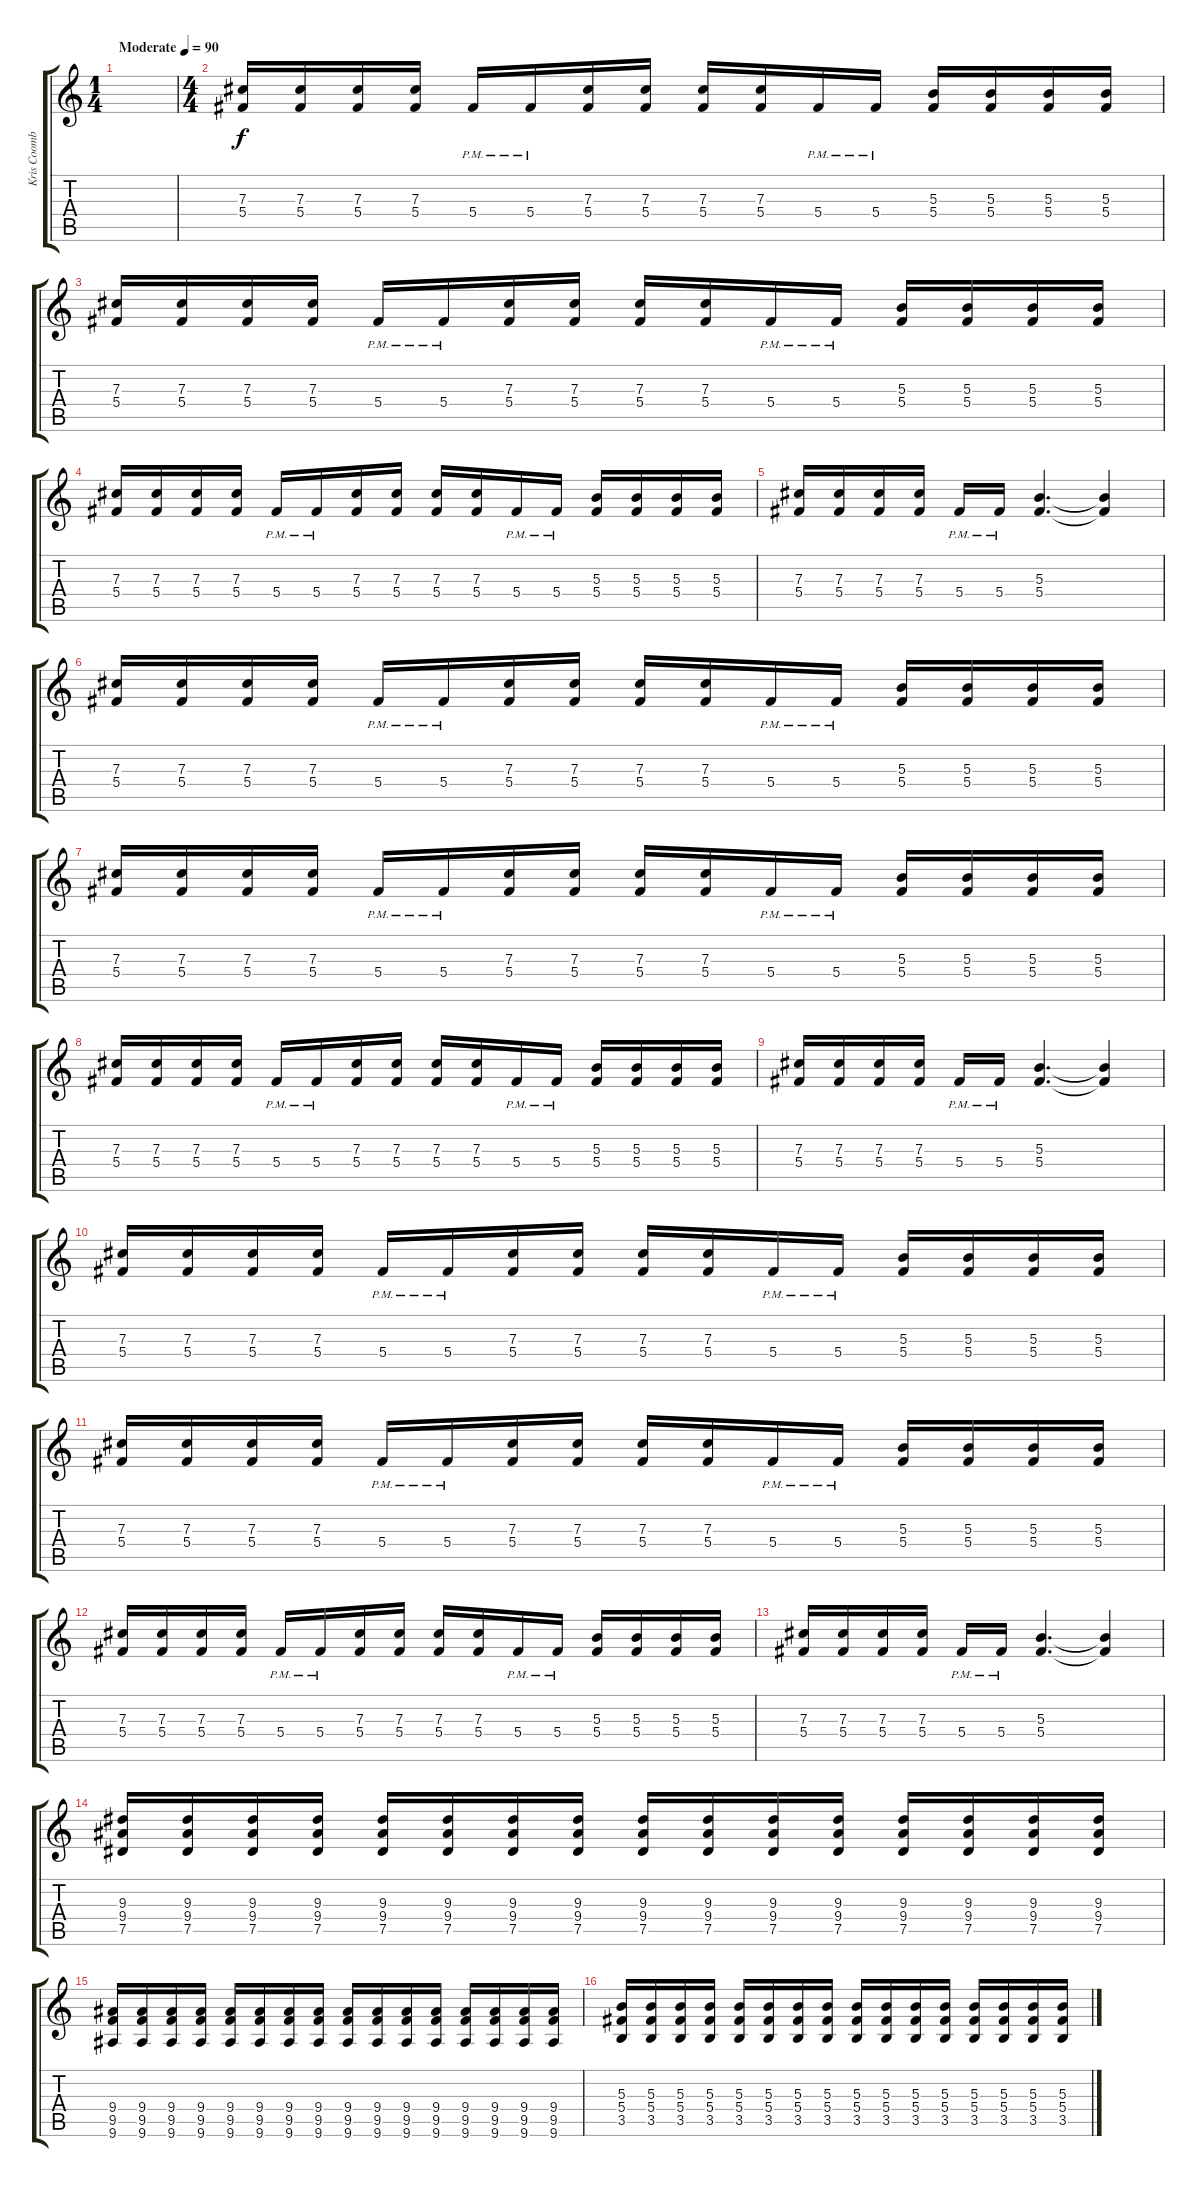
\track ("Kris Coombs" "Kris Coomb") {instrument distortionguitar}
\staff {score tabs}
\tuning (Eb4 Bb3 Gb3 Db3 Ab2 Db2) {hide}
\ts (1 4)
\tempo (90 "Moderate")
\clef g2
\ks c
|
\ts (4 4)
(7.3 5.4).16 (7.3 5.4).16 (7.3 5.4).16 (7.3 5.4).16 5.4{pm}.16 5.4{pm}.16 (7.3 5.4).16 (7.3 5.4).16 (7.3 5.4).16 (7.3 5.4).16 5.4{pm}.16 5.4{pm}.16 (5.3 5.4).16 (5.3 5.4).16 (5.3 5.4).16 (5.3 5.4).16 |
(7.3 5.4).16 (7.3 5.4).16 (7.3 5.4).16 (7.3 5.4).16 5.4{pm}.16 5.4{pm}.16 (7.3 5.4).16 (7.3 5.4).16 (7.3 5.4).16 (7.3 5.4).16 5.4{pm}.16 5.4{pm}.16 (5.3 5.4).16 (5.3 5.4).16 (5.3 5.4).16 (5.3 5.4).16 |
(7.3 5.4).16 (7.3 5.4).16 (7.3 5.4).16 (7.3 5.4).16 5.4{pm}.16 5.4{pm}.16 (7.3 5.4).16 (7.3 5.4).16 (7.3 5.4).16 (7.3 5.4).16 5.4{pm}.16 5.4{pm}.16 (5.3 5.4).16 (5.3 5.4).16 (5.3 5.4).16 (5.3 5.4).16 |
(7.3 5.4).16 (7.3 5.4).16 (7.3 5.4).16 (7.3 5.4).16 5.4{pm}.16 5.4{pm}.16 (5.3 5.4).4{d} (5.3{t} 5.4{t}).4 |
(7.3 5.4).16 (7.3 5.4).16 (7.3 5.4).16 (7.3 5.4).16 5.4{pm}.16 5.4{pm}.16 (7.3 5.4).16 (7.3 5.4).16 (7.3 5.4).16 (7.3 5.4).16 5.4{pm}.16 5.4{pm}.16 (5.3 5.4).16 (5.3 5.4).16 (5.3 5.4).16 (5.3 5.4).16 |
(7.3 5.4).16 (7.3 5.4).16 (7.3 5.4).16 (7.3 5.4).16 5.4{pm}.16 5.4{pm}.16 (7.3 5.4).16 (7.3 5.4).16 (7.3 5.4).16 (7.3 5.4).16 5.4{pm}.16 5.4{pm}.16 (5.3 5.4).16 (5.3 5.4).16 (5.3 5.4).16 (5.3 5.4).16 |
(7.3 5.4).16 (7.3 5.4).16 (7.3 5.4).16 (7.3 5.4).16 5.4{pm}.16 5.4{pm}.16 (7.3 5.4).16 (7.3 5.4).16 (7.3 5.4).16 (7.3 5.4).16 5.4{pm}.16 5.4{pm}.16 (5.3 5.4).16 (5.3 5.4).16 (5.3 5.4).16 (5.3 5.4).16 |
(7.3 5.4).16 (7.3 5.4).16 (7.3 5.4).16 (7.3 5.4).16 5.4{pm}.16 5.4{pm}.16 (5.3 5.4).4{d} (5.3{t} 5.4{t}).4 |
(7.3 5.4).16 (7.3 5.4).16 (7.3 5.4).16 (7.3 5.4).16 5.4{pm}.16 5.4{pm}.16 (7.3 5.4).16 (7.3 5.4).16 (7.3 5.4).16 (7.3 5.4).16 5.4{pm}.16 5.4{pm}.16 (5.3 5.4).16 (5.3 5.4).16 (5.3 5.4).16 (5.3 5.4).16 |
(7.3 5.4).16 (7.3 5.4).16 (7.3 5.4).16 (7.3 5.4).16 5.4{pm}.16 5.4{pm}.16 (7.3 5.4).16 (7.3 5.4).16 (7.3 5.4).16 (7.3 5.4).16 5.4{pm}.16 5.4{pm}.16 (5.3 5.4).16 (5.3 5.4).16 (5.3 5.4).16 (5.3 5.4).16 |
(7.3 5.4).16 (7.3 5.4).16 (7.3 5.4).16 (7.3 5.4).16 5.4{pm}.16 5.4{pm}.16 (7.3 5.4).16 (7.3 5.4).16 (7.3 5.4).16 (7.3 5.4).16 5.4{pm}.16 5.4{pm}.16 (5.3 5.4).16 (5.3 5.4).16 (5.3 5.4).16 (5.3 5.4).16 |
(7.3 5.4).16 (7.3 5.4).16 (7.3 5.4).16 (7.3 5.4).16 5.4{pm}.16 5.4{pm}.16 (5.3 5.4).4{d} (5.3{t} 5.4{t}).4 |
(9.3 9.4 7.5).16 (9.3 9.4 7.5).16 (9.3 9.4 7.5).16 (9.3 9.4 7.5).16 (9.3 9.4 7.5).16 (9.3 9.4 7.5).16 (9.3 9.4 7.5).16 (9.3 9.4 7.5).16 (9.3 9.4 7.5).16 (9.3 9.4 7.5).16 (9.3 9.4 7.5).16 (9.3 9.4 7.5).16 (9.3 9.4 7.5).16 (9.3 9.4 7.5).16 (9.3 9.4 7.5).16 (9.3 9.4 7.5).16 |
(9.4 9.5 9.6).16 (9.4 9.5 9.6).16 (9.4 9.5 9.6).16 (9.4 9.5 9.6).16 (9.4 9.5 9.6).16 (9.4 9.5 9.6).16 (9.4 9.5 9.6).16 (9.4 9.5 9.6).16 (9.4 9.5 9.6).16 (9.4 9.5 9.6).16 (9.4 9.5 9.6).16 (9.4 9.5 9.6).16 (9.4 9.5 9.6).16 (9.4 9.5 9.6).16 (9.4 9.5 9.6).16 (9.4 9.5 9.6).16 |
(5.3 5.4 3.5).16 (5.3 5.4 3.5).16 (5.3 5.4 3.5).16 (5.3 5.4 3.5).16 (5.3 5.4 3.5).16 (5.3 5.4 3.5).16 (5.3 5.4 3.5).16 (5.3 5.4 3.5).16 (5.3 5.4 3.5).16 (5.3 5.4 3.5).16 (5.3 5.4 3.5).16 (5.3 5.4 3.5).16 (5.3 5.4 3.5).16 (5.3 5.4 3.5).16 (5.3 5.4 3.5).16 (5.3 5.4 3.5).16
